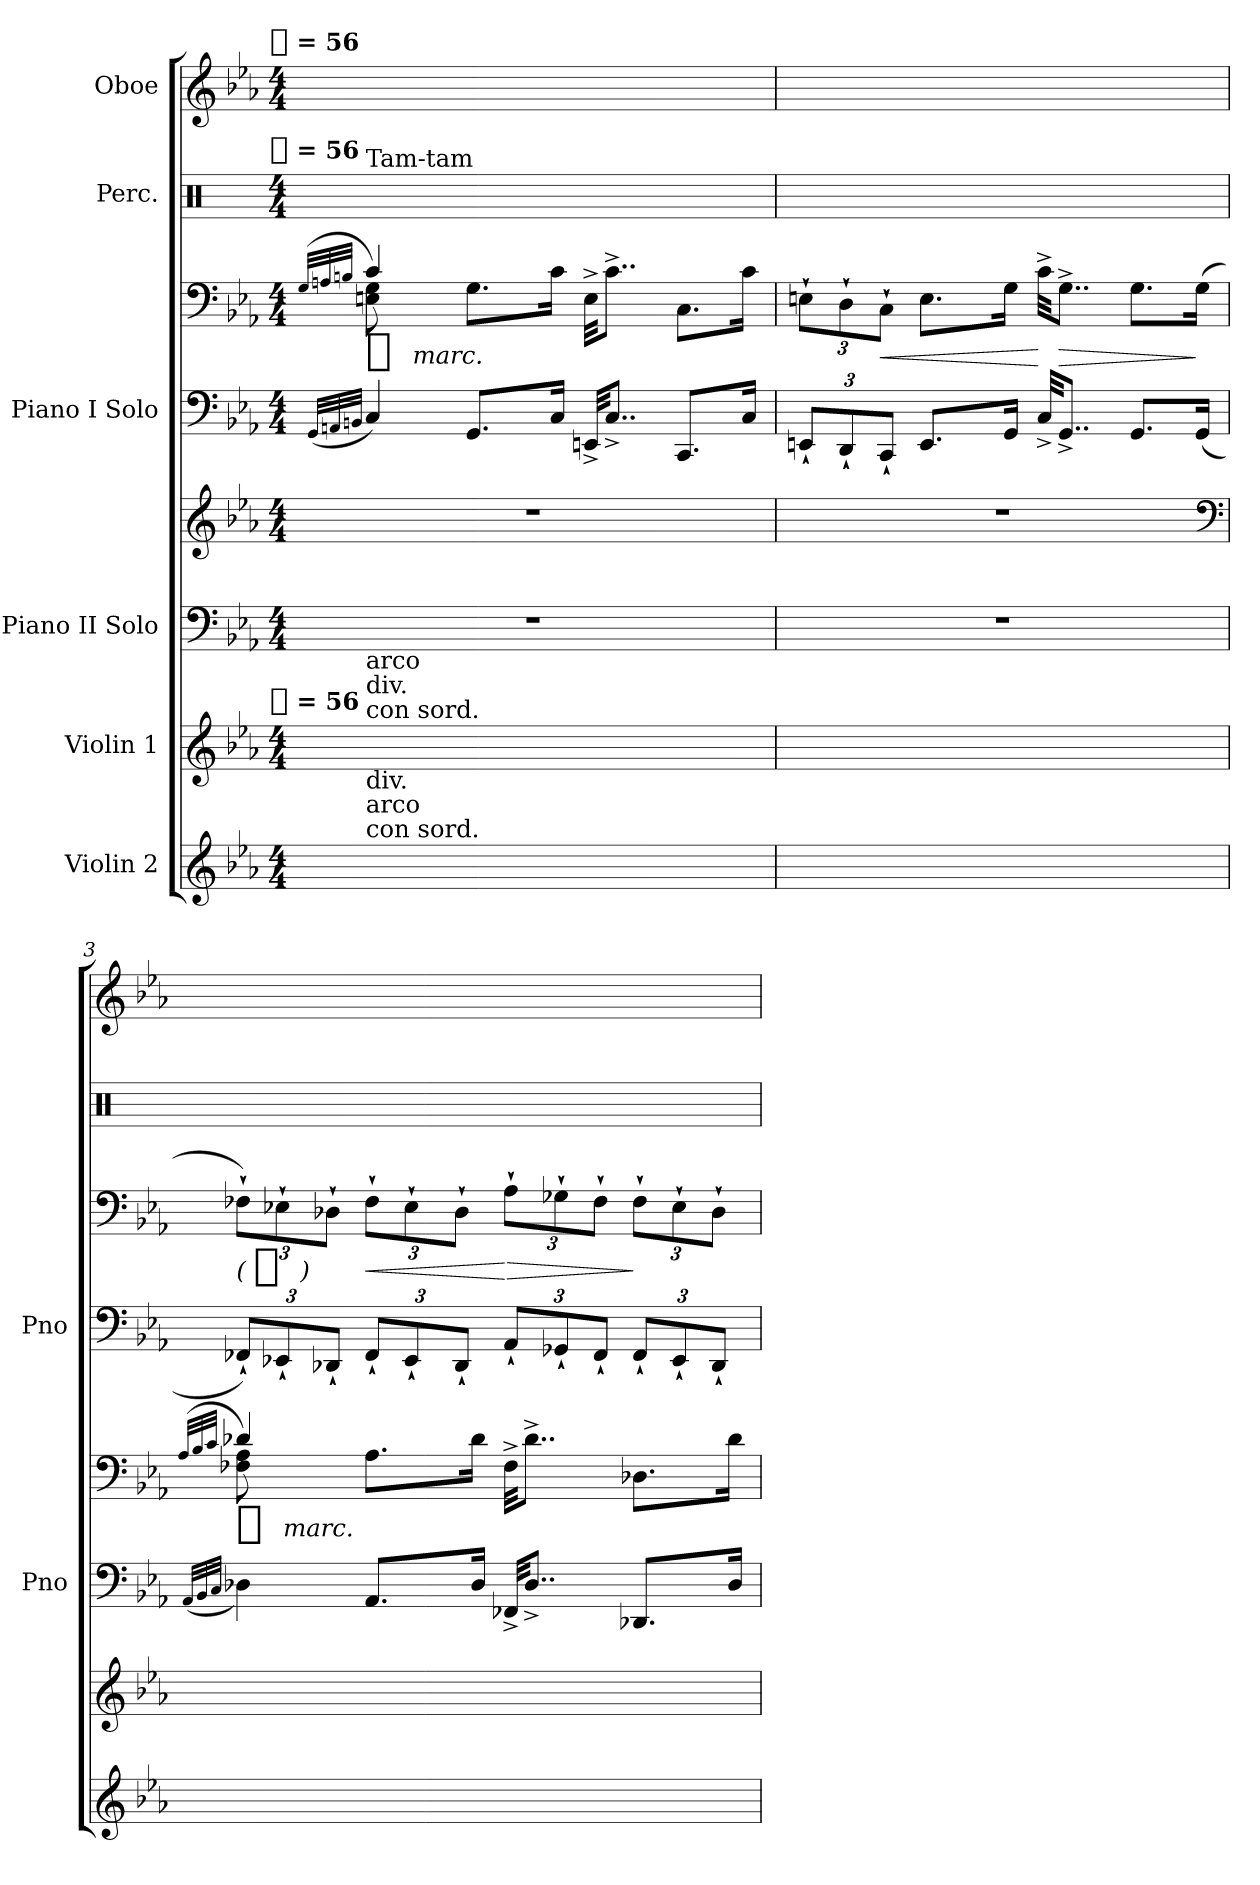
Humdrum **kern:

**kern	**kern	**kern	**kern	**dynam	**kern	**kern	**dynam	**kern	**kern
*part6	*part5	*part4	*part4	*part4	*part3	*part3	*part3	*part2	*part1
*staff8	*staff7	*staff6	*staff5	*staff5/6	*staff4	*staff3	*staff3/4	*staff2	*staff1
*I"Violin 2	*I"Violin 1	*I"Piano II Solo	*	*	*I"Piano I Solo	*	*	*I"Perc.	*I"Oboe
*	*	*I'Pno	*	*	*I'Pno	*	*	*	*
*clefG2	*clefG2	*clefF4	*clefG2	*	*clefF4	*clefF4	*	*clefX	*clefG2
*k[b-e-a-]	*k[b-e-a-]	*k[b-e-a-]	*k[b-e-a-]	*	*k[b-e-a-]	*k[b-e-a-]	*	*k[]	*k[b-e-a-]
*E-:	*E-:	*E-:	*E-:	*	*E-:	*E-:	*	*C:	*E-:
!!LO:TX:omd:t=[quarter] = 56
*M4/4	*M4/4	*M4/4	*M4/4	*	*M4/4	*M4/4	*	*M4/4	*M4/4
*MM56	*MM56	*MM56	*MM56	*	*MM56	*MM56	*	*MM56	*MM56
=1	=1	=1	=1	=1	=1	=1	=1	=1	=1
!	!	!	!	!	!	!	!	!LO:TX:t=[quarter] = 56	!
!	!LO:TX:t=[quarter] = 56	!	!	!	!	!	!	!	!
.	.	.	.	.	(32qqGG/LLL	(32qqG/LLL	.	.	.
.	.	.	.	.	32qqAAn/	32qqAn/	.	.	.
.	.	.	.	.	32qqBBn/JJJ	32qqBn/JJJ	.	.	.
*	*	*	*	*	*	*^	*	*	*
!	!	!	!	!	!	!	!	!	!LO:TX:a:t=Tam-tam	!
!	!LO:TX:a:t=con sord.	!	!	!	!	!	!	!	!	!
!	!LO:TX:a:t=div.	!	!	!	!	!	!	!	!	!
!	!LO:TX:a:t=arco	!	!	!	!	!	!	!	!	!
!LO:TX:a:t=con sord.	!	!	!	!	!	!	!	!	!	!
!LO:TX:a:t=arco	!	!	!	!	!	!	!	!	!	!
!LO:TX:a:t=div.	!	!	!	!	!	!	!	!	!	!
!	!	!	!	!	!	!	!	!LO:DY:t=%s marc.	!	!
4.ryy	4.ryy	1r	1r	.	4C)	8En\ 8G\)	4c/	pp	1ryy	1ryy
.	.	.	.	.	.	8ryy	.	.	.	.
.	.	.	.	.	8.GGL	8.GL	2.ryy	.	.	.
4.ryy	4.ryy	.	.	.	.	.	.	.	.	.
.	.	.	.	.	16CJk	16cJk	.	.	.	.
.	.	.	.	.	32EEn^KKL	32E^KKL	.	.	.	.
.	.	.	.	.	8..C^J	8..c^J	.	.	.	.
4ryy	4ryy	.	.	.	8.CCL	8.CL	.	.	.	.
.	.	.	.	.	16CJk	16cJk	.	.	.	.
*	*	*	*	*	*	*v	*v	*	*	*
=2	=2	=2	=2	=2	=2	=2	=2	=2	=2
4.ryy	4.ryy	1r	1r	.	12EEn`L	12En`L	.	1ryy	1ryy
.	.	.	.	.	12DD`	12D`	.	.	.
.	.	.	.	.	12CC`J	12C`J	<	.	.
.	.	.	.	.	8.EEL	8.EL	.	.	.
4.ryy	4.ryy	.	.	.	.	.	.	.	.
.	.	.	.	.	16GGJk	16GJk	.	.	.
.	.	.	.	.	32C^KKL	32c^KKL	[	.	.
.	.	.	.	.	8..GG^J	8..G^J	>	.	.
4ryy	4ryy	.	.	.	8.GGL	8.GL	.	.	.
.	.	.	.	.	(16GGJk	(16GJk	]	.	.
*	*	*	*clefF4	*	*	*	*	*	*
=3	=3	=3	=3	=3	=3	=3	=3	=3	=3
.	.	(32qqAA-/LLL	(32qqA-/LLL	.	.	.	.	.	.
.	.	32qqBB-/	32qqB-/	.	.	.	.	.	.
.	.	32qqC/JJJ	32qqc/JJJ	.	.	.	.	.	.
*	*	*	*^	*	*	*	*	*	*
!	!	!	!	!	!LO:DY:t=%s marc.	!	!	!LO:DY:t=( %s )	!	!
4.ryy	4.ryy	4D-X)	8F-X\ 8A-\)	4d-X/	pp	12FF-X`L)	12F-X`L)	pp	1ryy	1ryy
.	.	.	.	.	.	12EE-X`	12E-X`	.	.	.
.	.	.	8ryy	.	.	.	.	.	.	.
.	.	.	.	.	.	12DD-X`J	12D-X`J	.	.	.
.	.	8.AA-L	8.A-L	2.ryy	.	12FF-`L	12F-`L	<	.	.
.	.	.	.	.	.	12EE-`	12E-`	.	.	.
4.ryy	4.ryy	.	.	.	.	.	.	.	.	.
.	.	.	.	.	.	12DD-`J	12D-`J	.	.	.
.	.	16D-Jk	16d-Jk	.	.	.	.	.	.	.
.	.	32FF-X^KKL	32F-^KKL	.	.	12AA-`L	12A-`L	[ >	.	.
.	.	8..D-^J	8..d-^J	.	.	.	.	.	.	.
.	.	.	.	.	.	12GG-X`	12G-X`	.	.	.
.	.	.	.	.	.	12FF-`J	12F-`J	.	.	.
4ryy	4ryy	8.DD-XL	8.D-XL	.	.	12FF-`L	12F-`L	]	.	.
.	.	.	.	.	.	12EE-`	12E-`	.	.	.
.	.	.	.	.	.	12DD-`J	12D-`J	.	.	.
.	.	16D-Jk	16d-Jk	.	.	.	.	.	.	.
*	*	*	*v	*v	*	*	*	*	*	*
=	=	=	=	=	=	=	=	=	=
*-	*-	*-	*-	*-	*-	*-	*-	*-	*-
